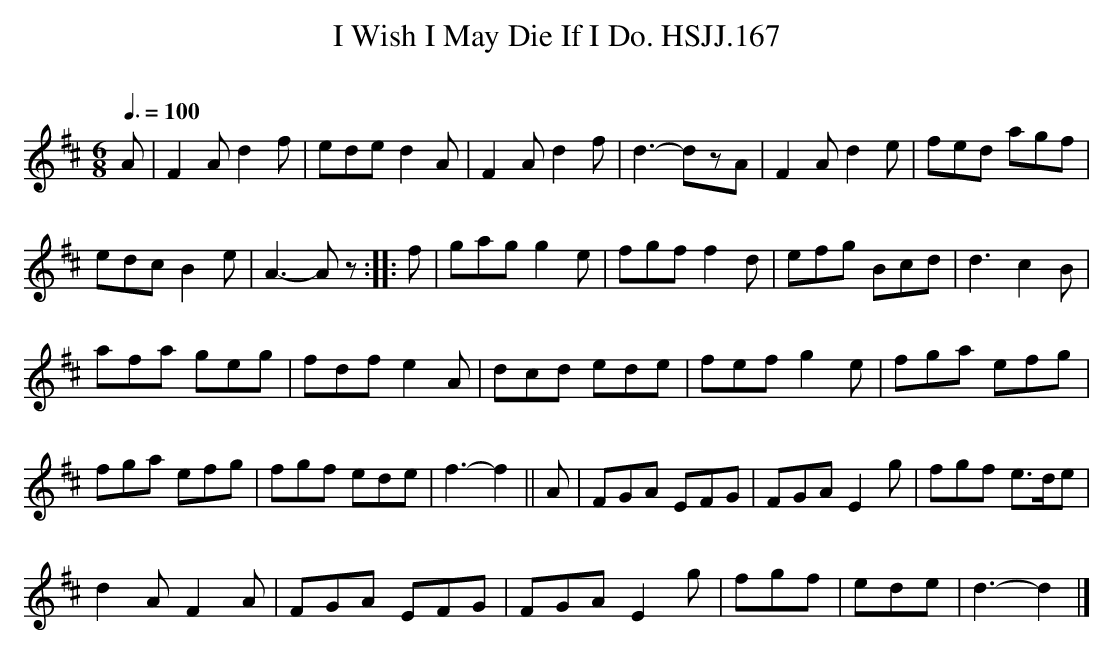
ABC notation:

X:1
T:I Wish I May Die If I Do. HSJJ.167
M:6/8
L:1/8
Q:3/8=100
O:
K:D
A|F2Ad2f|eded2A|F2Ad2f|d3-dzA|F2Ad2e|fed agf|
edcB2e|A3-Az::f|gagg2e|fgff2d|efg Bcd|d3c2B|
afa geg|fdfe2A|dcd ede|fefg2e|fga efg|
fga efg|fgf ede|f3-f2||A|FGA EFG|FGAE2g|fgf e>de|
d2AF2A|FGA EFG|FGAE2g|fgf|ede|d3-d2|]
